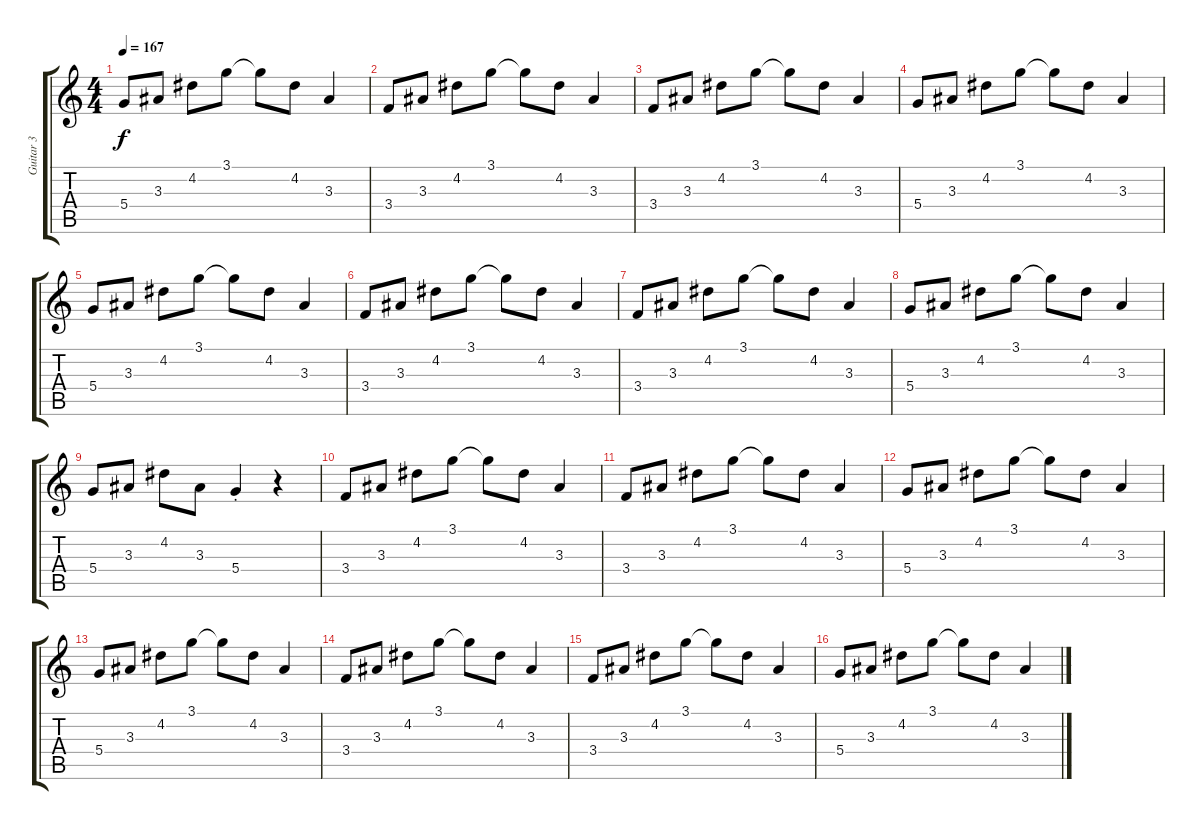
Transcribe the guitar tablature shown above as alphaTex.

\track ("Guitar 3" "Guitar 3") {instrument electricguitarclean}
\staff {score tabs}
\tuning (E4 B3 G3 D3 A2 E2) {hide}
\ts (4 4)
\tempo 167
\clef g2
\ks c
5.4.8{dy f} 3.3.8 4.2.8 3.1.8 3.1{t}.8 4.2.8 3.3.4 |
3.4.8 3.3.8 4.2.8 3.1.8 3.1{t}.8 4.2.8 3.3.4 |
3.4.8 3.3.8 4.2.8 3.1.8 3.1{t}.8 4.2.8 3.3.4 |
5.4.8 3.3.8 4.2.8 3.1.8 3.1{t}.8 4.2.8 3.3.4 |
5.4.8 3.3.8 4.2.8 3.1.8 3.1{t}.8 4.2.8 3.3.4 |
3.4.8 3.3.8 4.2.8 3.1.8 3.1{t}.8 4.2.8 3.3.4 |
3.4.8 3.3.8 4.2.8 3.1.8 3.1{t}.8 4.2.8 3.3.4 |
5.4.8 3.3.8 4.2.8 3.1.8 3.1{t}.8 4.2.8 3.3.4 |
5.4.8 3.3.8 4.2.8 3.3.8 5.4{st}.4 r.4 |
3.4.8 3.3.8 4.2.8 3.1.8 3.1{t}.8 4.2.8 3.3.4 |
3.4.8 3.3.8 4.2.8 3.1.8 3.1{t}.8 4.2.8 3.3.4 |
5.4.8 3.3.8 4.2.8 3.1.8 3.1{t}.8 4.2.8 3.3.4 |
5.4.8 3.3.8 4.2.8 3.1.8 3.1{t}.8 4.2.8 3.3.4 |
3.4.8 3.3.8 4.2.8 3.1.8 3.1{t}.8 4.2.8 3.3.4 |
3.4.8 3.3.8 4.2.8 3.1.8 3.1{t}.8 4.2.8 3.3.4 |
5.4.8 3.3.8 4.2.8 3.1.8 3.1{t}.8 4.2.8 3.3.4
